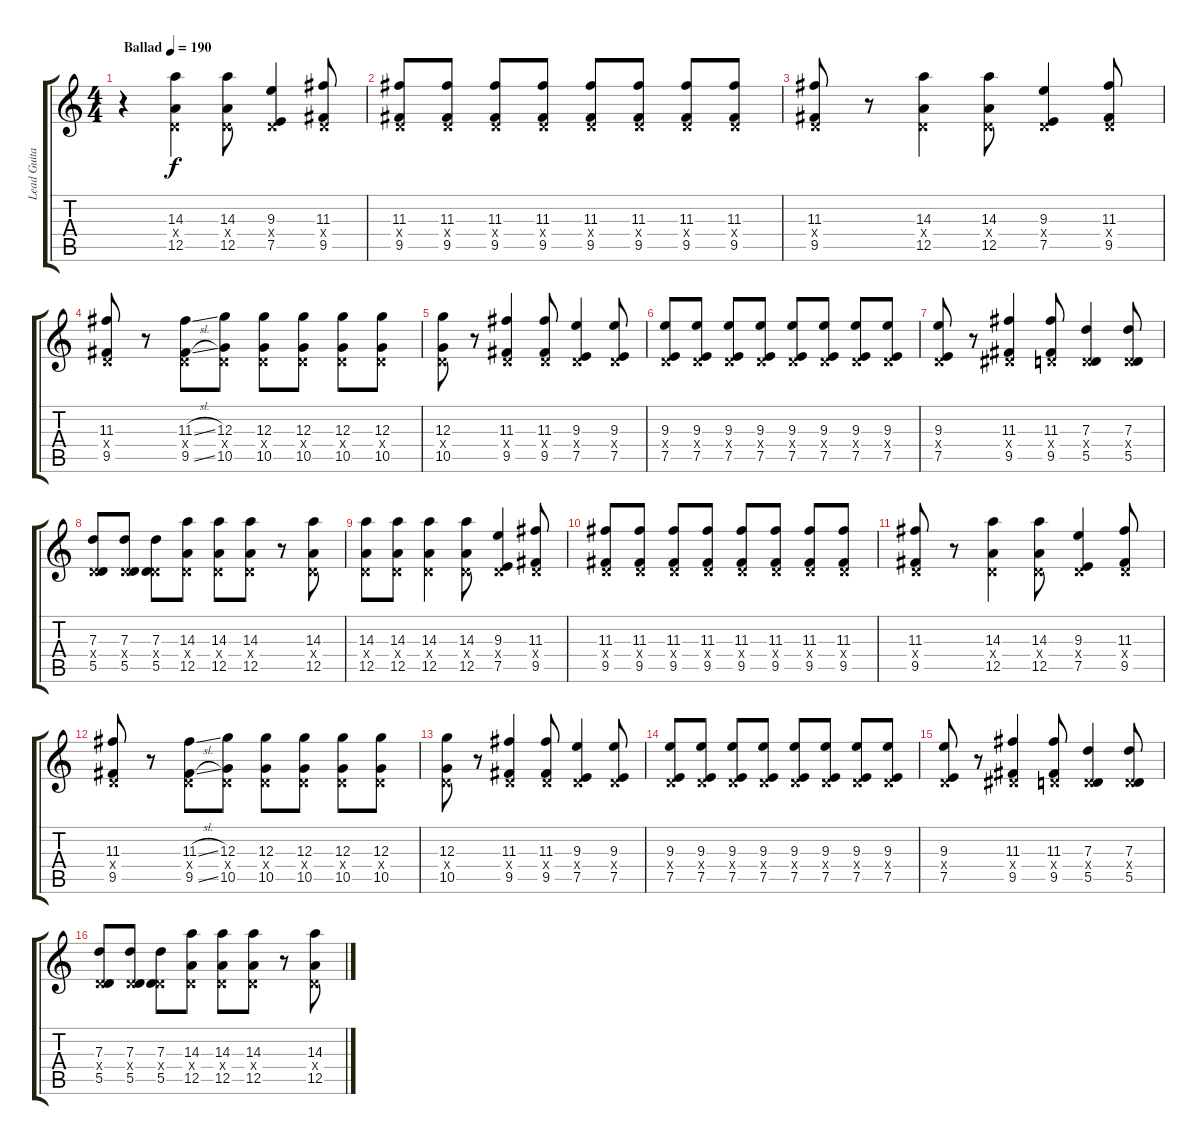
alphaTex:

\track ("Lead Guitar" "Lead Guita") {instrument distortionguitar}
\staff {score tabs}
\tuning (E4 B3 G3 D3 A2 E2) {hide}
\ts (4 4)
\tempo (190 "Ballad")
\clef g2
\ks c
r.4{dy f instrument distortionguitar} (14.3 0.4{x} 12.5).4 (14.3 0.4{x} 12.5).8 (9.3 0.4{x} 7.5).4 (11.3 0.4{x} 9.5).8 |
(11.3 0.4{x} 9.5).8 (11.3 0.4{x} 9.5).8 (11.3 0.4{x} 9.5).8 (11.3 0.4{x} 9.5).8 (11.3 0.4{x} 9.5).8 (11.3 0.4{x} 9.5).8 (11.3 0.4{x} 9.5).8 (11.3 0.4{x} 9.5).8 |
(11.3 0.4{x} 9.5).8 r.8 (14.3 0.4{x} 12.5).4 (14.3 0.4{x} 12.5).8 (9.3 0.4{x} 7.5).4 (11.3 0.4{x} 9.5).8 |
(11.3 0.4{x} 9.5).8 r.8 (11.3{sl} 0.4{x} 9.5{sl}).8 (12.3 0.4{x} 10.5).8 (12.3 0.4{x} 10.5).8 (12.3 0.4{x} 10.5).8 (12.3 0.4{x} 10.5).8 (12.3 0.4{x} 10.5).8 |
(12.3 0.4{x} 10.5).8 r.8 (11.3 0.4{x} 9.5).4 (11.3 0.4{x} 9.5).8 (9.3 0.4{x} 7.5).4 (9.3 0.4{x} 7.5).8 |
(9.3 0.4{x} 7.5).8 (9.3 0.4{x} 7.5).8 (9.3 0.4{x} 7.5).8 (9.3 0.4{x} 7.5).8 (9.3 0.4{x} 7.5).8 (9.3 0.4{x} 7.5).8 (9.3 0.4{x} 7.5).8 (9.3 0.4{x} 7.5).8 |
(9.3 0.4{x} 7.5).8 r.8 (11.3 1.4{x} 9.5).4 (11.3 0.4{x} 9.5).8 (7.3 0.4{x} 5.5).4 (7.3 0.4{x} 5.5).8 |
(7.3 0.4{x} 5.5).8 (7.3 0.4{x} 5.5).8 (7.3 0.4{x} 5.5).8 (14.3 0.4{x} 12.5).8 (14.3 0.4{x} 12.5).8 (14.3 0.4{x} 12.5).8 r.8 (14.3 0.4{x} 12.5).8 |
(14.3 0.4{x} 12.5).8 (14.3 0.4{x} 12.5).8 (14.3 0.4{x} 12.5).4 (14.3 0.4{x} 12.5).8 (9.3 0.4{x} 7.5).4 (11.3 0.4{x} 9.5).8 |
(11.3 0.4{x} 9.5).8 (11.3 0.4{x} 9.5).8 (11.3 0.4{x} 9.5).8 (11.3 0.4{x} 9.5).8 (11.3 0.4{x} 9.5).8 (11.3 0.4{x} 9.5).8 (11.3 0.4{x} 9.5).8 (11.3 0.4{x} 9.5).8 |
(11.3 0.4{x} 9.5).8 r.8 (14.3 0.4{x} 12.5).4 (14.3 0.4{x} 12.5).8 (9.3 0.4{x} 7.5).4 (11.3 0.4{x} 9.5).8 |
(11.3 0.4{x} 9.5).8 r.8 (11.3{sl} 0.4{x} 9.5{sl}).8 (12.3 0.4{x} 10.5).8 (12.3 0.4{x} 10.5).8 (12.3 0.4{x} 10.5).8 (12.3 0.4{x} 10.5).8 (12.3 0.4{x} 10.5).8 |
(12.3 0.4{x} 10.5).8 r.8 (11.3 0.4{x} 9.5).4 (11.3 0.4{x} 9.5).8 (9.3 0.4{x} 7.5).4 (9.3 0.4{x} 7.5).8 |
(9.3 0.4{x} 7.5).8 (9.3 0.4{x} 7.5).8 (9.3 0.4{x} 7.5).8 (9.3 0.4{x} 7.5).8 (9.3 0.4{x} 7.5).8 (9.3 0.4{x} 7.5).8 (9.3 0.4{x} 7.5).8 (9.3 0.4{x} 7.5).8 |
(9.3 0.4{x} 7.5).8 r.8 (11.3 1.4{x} 9.5).4 (11.3 0.4{x} 9.5).8 (7.3 0.4{x} 5.5).4 (7.3 0.4{x} 5.5).8 |
(7.3 0.4{x} 5.5).8 (7.3 0.4{x} 5.5).8 (7.3 0.4{x} 5.5).8 (14.3 0.4{x} 12.5).8 (14.3 0.4{x} 12.5).8 (14.3 0.4{x} 12.5).8 r.8 (14.3 0.4{x} 12.5).8
